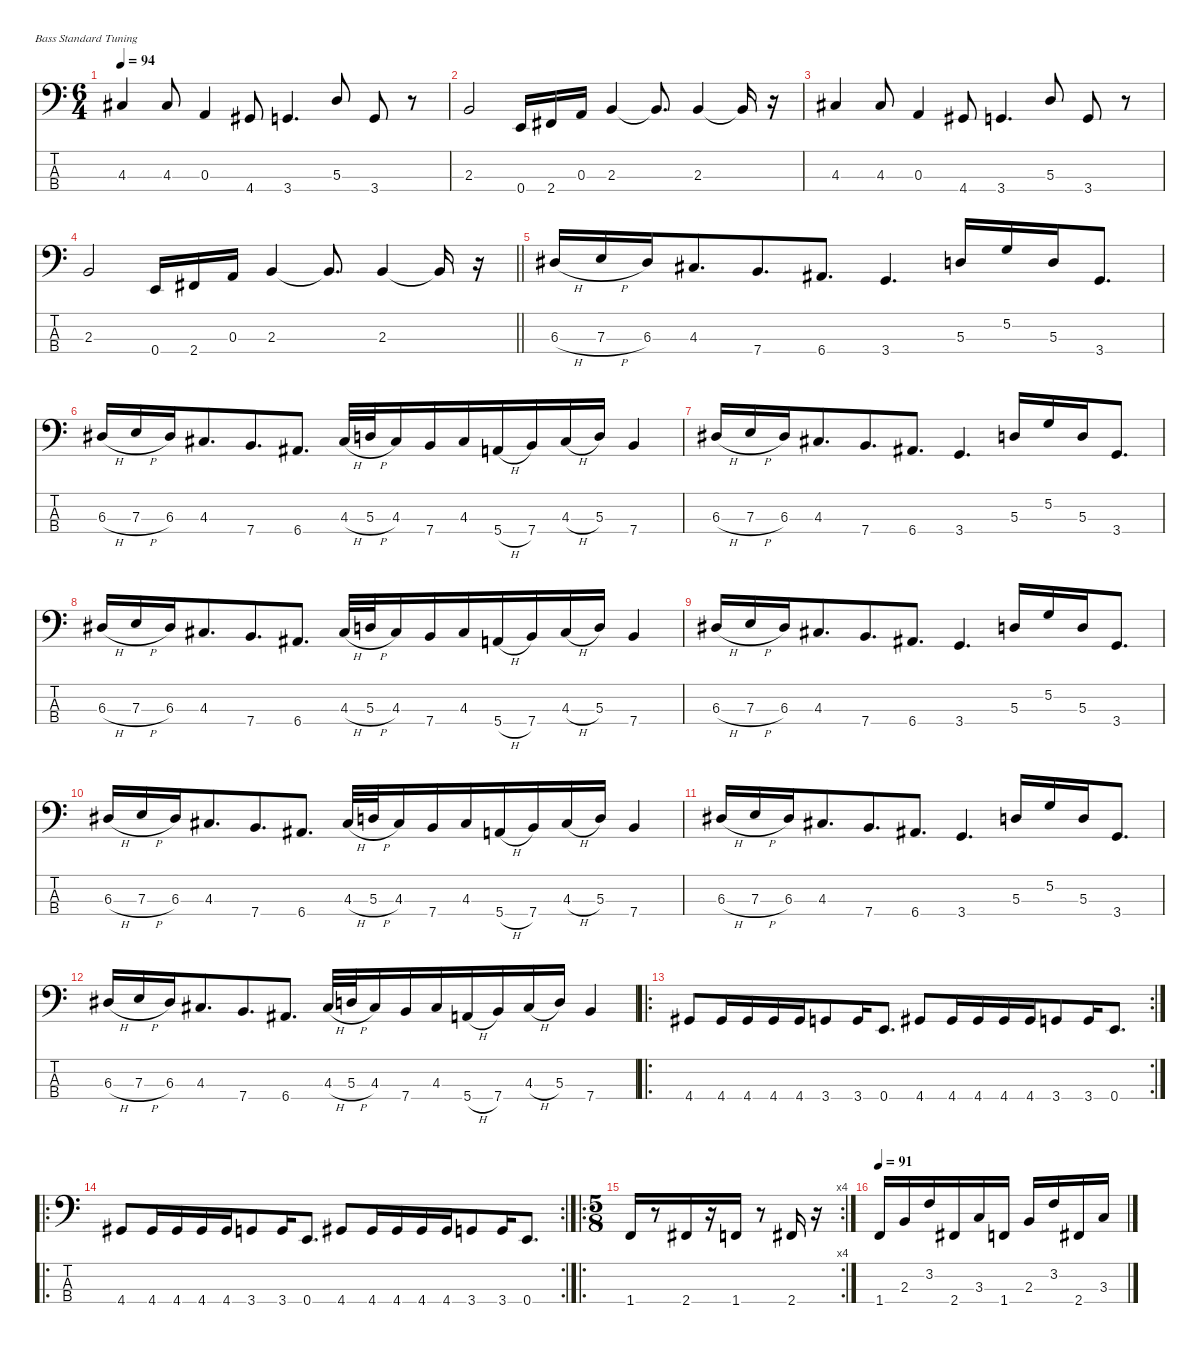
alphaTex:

\defaultSystemsLayout 4
\hideDynamics
\bracketExtendMode nobrackets
\multiBarRest
\singleTrackTrackNamePolicy hidden
\multiTrackTrackNamePolicy hidden
\firstSystemTrackNameMode fullname
\firstSystemTrackNameOrientation horizontal
\otherSystemsTrackNameOrientation horizontal
\track ("Bass" "el.bs.") {instrument electricbassfinger}
\staff {score tabs}
\tuning (G2 D2 A1 E1)
\ts (6 4)
\tempo 94
\clef f4
\ks c
4.3{acc #}.4{dy ff beam Up} 4.3{acc #}.8{beam Up} 0.3.4{beam Up} 4.4{acc #}.8{beam Up} 3.4.4{d dy fff beam Up} 5.3.8{dy ff beam Up} 3.4.8{beam Up} r.8{beam Up} |
2.3.2{beam Up} 0.4.16{beam Up} 2.4{acc #}.16{beam Up} 0.3.16{beam Up} 2.3.4{beam Up} 2.3{t}.8{d dy f beam Up} 2.3.4{dy ff beam Up} 2.3{t}.16{dy f beam Up} r.16{beam Up} |
4.3{acc #}.4{dy ff beam Up} 4.3{acc #}.8{beam Up} 0.3.4{beam Up} 4.4{acc #}.8{beam Up} 3.4.4{d beam Up} 5.3.8{beam Up} 3.4.8{beam Up} r.8{beam Up} |
\barLineRight lightlight
2.3.2{beam Up} 0.4.16{beam Up} 2.4{acc #}.16{beam Up} 0.3.16{beam Up} 2.3.4{beam Up} 2.3{t}.8{d dy f beam Up} 2.3.4{dy ff beam Up} 2.3{t}.16{dy f beam Up} r.16{beam Up} |
\beaming (8 6 6)
6.3{h acc #}.16{beam Up} 7.3{h}.16{beam Up} 6.3{acc #}.16{beam Up} 4.3{acc #}.8{d beam Up} 7.4.8{d beam Up} 6.4{acc #}.8{d beam Up} 3.4.4{d beam Up} 5.3.16{beam Up} 5.2.16{beam Up} 5.3.16{beam Up} 3.4.8{d beam Up} |
6.3{h acc #}.16{beam Up} 7.3{h}.16{beam Up} 6.3{acc #}.16{beam Up} 4.3{acc #}.8{d beam Up} 7.4.8{d beam Up} 6.4{acc #}.8{d beam Up} 4.3{h acc #}.32{beam Up} 5.3{h}.32{beam Up} 4.3{acc #}.16{beam Up} 7.4.16{beam Up} 4.3{acc #}.16{beam Up} 5.4{h}.16{beam Up} 7.4.16{beam Up} 4.3{h acc #}.16{beam Up} 5.3.16{beam Up} 7.4.4{beam Up} |
6.3{h acc #}.16{beam Up} 7.3{h}.16{beam Up} 6.3{acc #}.16{beam Up} 4.3{acc #}.8{d beam Up} 7.4.8{d beam Up} 6.4{acc #}.8{d beam Up} 3.4.4{d beam Up} 5.3.16{beam Up} 5.2.16{beam Up} 5.3.16{beam Up} 3.4.8{d beam Up} |
6.3{h acc #}.16{beam Up} 7.3{h}.16{beam Up} 6.3{acc #}.16{beam Up} 4.3{acc #}.8{d beam Up} 7.4.8{d beam Up} 6.4{acc #}.8{d beam Up} 4.3{h acc #}.32{beam Up} 5.3{h}.32{beam Up} 4.3{acc #}.16{beam Up} 7.4.16{beam Up} 4.3{acc #}.16{beam Up} 5.4{h}.16{beam Up} 7.4.16{beam Up} 4.3{h acc #}.16{beam Up} 5.3.16{beam Up} 7.4.4{beam Up} |
6.3{h acc #}.16{beam Up} 7.3{h}.16{beam Up} 6.3{acc #}.16{beam Up} 4.3{acc #}.8{d beam Up} 7.4.8{d beam Up} 6.4{acc #}.8{d beam Up} 3.4.4{d beam Up} 5.3.16{beam Up} 5.2.16{beam Up} 5.3.16{beam Up} 3.4.8{d beam Up} |
6.3{h acc #}.16{beam Up} 7.3{h}.16{beam Up} 6.3{acc #}.16{beam Up} 4.3{acc #}.8{d beam Up} 7.4.8{d beam Up} 6.4{acc #}.8{d beam Up} 4.3{h acc #}.32{beam Up} 5.3{h}.32{beam Up} 4.3{acc #}.16{beam Up} 7.4.16{beam Up} 4.3{acc #}.16{beam Up} 5.4{h}.16{beam Up} 7.4.16{beam Up} 4.3{h acc #}.16{beam Up} 5.3.16{beam Up} 7.4.4{beam Up} |
6.3{h acc #}.16{beam Up} 7.3{h}.16{beam Up} 6.3{acc #}.16{beam Up} 4.3{acc #}.8{d beam Up} 7.4.8{d beam Up} 6.4{acc #}.8{d beam Up} 3.4.4{d beam Up} 5.3.16{beam Up} 5.2.16{beam Up} 5.3.16{beam Up} 3.4.8{d beam Up} |
6.3{h acc #}.16{beam Up} 7.3{h}.16{beam Up} 6.3{acc #}.16{beam Up} 4.3{acc #}.8{d beam Up} 7.4.8{d beam Up} 6.4{acc #}.8{d beam Up} 4.3{h acc #}.32{beam Up} 5.3{h}.32{beam Up} 4.3{acc #}.16{beam Up} 7.4.16{beam Up} 4.3{acc #}.16{beam Up} 5.4{h}.16{beam Up} 7.4.16{beam Up} 4.3{h acc #}.16{beam Up} 5.3.16{beam Up} 7.4.4{beam Up} |
\ro
\rc 2
4.4{acc #}.8{beam Up} 4.4{acc #}.16{beam Up} 4.4{acc #}.16{beam Up} 4.4{acc #}.16{beam Up} 4.4{acc #}.16{beam Up} 3.4.8{beam Up} 3.4.16{beam Up} 0.4.8{d beam Up} 4.4{acc #}.8{beam Up} 4.4{acc #}.16{beam Up} 4.4{acc #}.16{beam Up} 4.4{acc #}.16{beam Up} 4.4{acc #}.16{beam Up} 3.4.8{beam Up} 3.4.16{beam Up} 0.4.8{d beam Up} |
\ro
\rc 2
4.4{acc #}.8{beam Up} 4.4{acc #}.16{beam Up} 4.4{acc #}.16{beam Up} 4.4{acc #}.16{beam Up} 4.4{acc #}.16{beam Up} 3.4.8{beam Up} 3.4.16{beam Up} 0.4.8{d beam Up} 4.4{acc #}.8{beam Up} 4.4{acc #}.16{beam Up} 4.4{acc #}.16{beam Up} 4.4{acc #}.16{beam Up} 4.4{acc #}.16{beam Up} 3.4.8{beam Up} 3.4.16{beam Up} 0.4.8{d beam Up} |
\ro
\rc 4
\ts (5 8)
\beaming (8 3 2)
1.4.16{beam Up} r.8{beam Up} 2.4{acc #}.16{beam Up} r.16{beam Up} 1.4.16{beam Up} r.8{beam Up} 2.4{acc #}.16{beam Up} r.16{beam Up} |
\tempo 91
1.4.16{beam Up} 2.3.16{beam Up} 3.2.16{beam Up} 2.4{acc #}.16{beam Up} 3.3.16{beam Up} 1.4.16{beam Up} 2.3.16{beam Up} 3.2.16{beam Up} 2.4{acc #}.16{beam Up} 3.3.16{beam Up}
